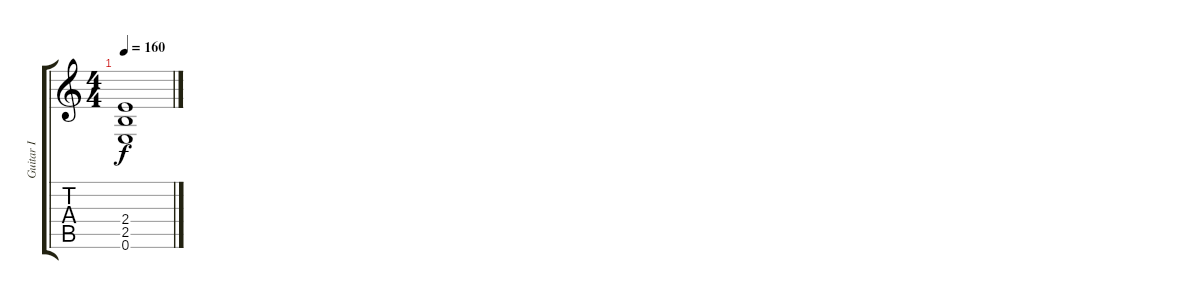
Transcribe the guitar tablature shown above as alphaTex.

\track ("Guitar I" "Guitar I") {instrument distortionguitar}
\staff {score tabs}
\tuning (E4 B3 G3 D3 A2 E2) {hide}
\ts (4 4)
\tempo 160
\clef g2
\ks c
(2.4{t} 2.5{t} 0.6{t}).1{dy f}
